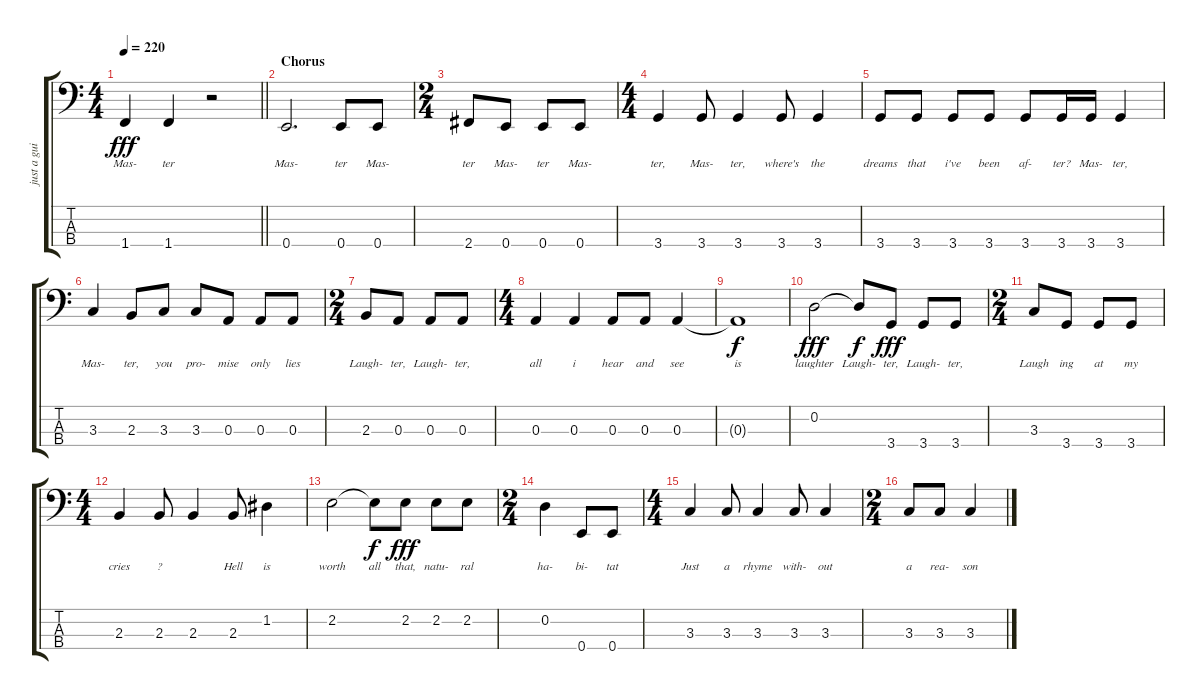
\track ("just a guide (mute this)" "just a gui") {instrument electricbassfinger}
\staff {score tabs}
\tuning (G2 D2 A1 E1) {hide}
\ts (4 4)
\tempo 220
\clef f4
\barLineRight lightlight
\ks c
1.4.4{lyrics (0 "Mas-") lyrics (1 "") lyrics (2 "") lyrics (3 "") lyrics (4 "") dy fff} 1.4.4{lyrics (0 "ter") lyrics (1 "") lyrics (2 "") lyrics (3 "") lyrics (4 "")} r.2 |
\section ("" "Chorus")
0.4.2{d lyrics (0 "Mas-") lyrics (1 "") lyrics (2 "") lyrics (3 "") lyrics (4 "")} 0.4.8{lyrics (0 "ter") lyrics (1 "") lyrics (2 "") lyrics (3 "") lyrics (4 "")} 0.4.8{lyrics (0 "Mas-") lyrics (1 "") lyrics (2 "") lyrics (3 "") lyrics (4 "")} |
\ts (2 4)
2.4.8{lyrics (0 "ter") lyrics (1 "") lyrics (2 "") lyrics (3 "") lyrics (4 "")} 0.4.8{lyrics (0 "Mas-") lyrics (1 "") lyrics (2 "") lyrics (3 "") lyrics (4 "")} 0.4.8{lyrics (0 "ter") lyrics (1 "") lyrics (2 "") lyrics (3 "") lyrics (4 "")} 0.4.8{lyrics (0 "Mas-") lyrics (1 "") lyrics (2 "") lyrics (3 "") lyrics (4 "")} |
\ts (4 4)
3.4.4{lyrics (0 "ter,") lyrics (1 "") lyrics (2 "") lyrics (3 "") lyrics (4 "")} 3.4.8{lyrics (0 "Mas-") lyrics (1 "") lyrics (2 "") lyrics (3 "") lyrics (4 "")} 3.4.4{lyrics (0 "ter,") lyrics (1 "") lyrics (2 "") lyrics (3 "") lyrics (4 "")} 3.4.8{lyrics (0 "where's") lyrics (1 "") lyrics (2 "") lyrics (3 "") lyrics (4 "")} 3.4.4{lyrics (0 "the") lyrics (1 "") lyrics (2 "") lyrics (3 "") lyrics (4 "")} |
3.4.8{lyrics (0 "dreams") lyrics (1 "") lyrics (2 "") lyrics (3 "") lyrics (4 "")} 3.4.8{lyrics (0 "that") lyrics (1 "") lyrics (2 "") lyrics (3 "") lyrics (4 "")} 3.4.8{lyrics (0 "i've") lyrics (1 "") lyrics (2 "") lyrics (3 "") lyrics (4 "")} 3.4.8{lyrics (0 "been") lyrics (1 "") lyrics (2 "") lyrics (3 "") lyrics (4 "")} 3.4.8{lyrics (0 "af-") lyrics (1 "") lyrics (2 "") lyrics (3 "") lyrics (4 "")} 3.4.16{lyrics (0 "ter?") lyrics (1 "") lyrics (2 "") lyrics (3 "") lyrics (4 "")} 3.4.16{lyrics (0 "Mas-") lyrics (1 "") lyrics (2 "") lyrics (3 "") lyrics (4 "")} 3.4.4{lyrics (0 "ter,") lyrics (1 "") lyrics (2 "") lyrics (3 "") lyrics (4 "")} |
3.3.4{lyrics (0 "Mas-") lyrics (1 "") lyrics (2 "") lyrics (3 "") lyrics (4 "")} 2.3.8{lyrics (0 "ter,") lyrics (1 "") lyrics (2 "") lyrics (3 "") lyrics (4 "")} 3.3.8{lyrics (0 "you") lyrics (1 "") lyrics (2 "") lyrics (3 "") lyrics (4 "")} 3.3.8{lyrics (0 "pro-") lyrics (1 "") lyrics (2 "") lyrics (3 "") lyrics (4 "")} 0.3.8{lyrics (0 "mise") lyrics (1 "") lyrics (2 "") lyrics (3 "") lyrics (4 "")} 0.3.8{lyrics (0 "only") lyrics (1 "") lyrics (2 "") lyrics (3 "") lyrics (4 "")} 0.3.8{lyrics (0 "lies") lyrics (1 "") lyrics (2 "") lyrics (3 "") lyrics (4 "")} |
\ts (2 4)
2.3.8{lyrics (0 "Laugh-") lyrics (1 "") lyrics (2 "") lyrics (3 "") lyrics (4 "")} 0.3.8{lyrics (0 "ter,") lyrics (1 "") lyrics (2 "") lyrics (3 "") lyrics (4 "")} 0.3.8{lyrics (0 "Laugh-") lyrics (1 "") lyrics (2 "") lyrics (3 "") lyrics (4 "")} 0.3.8{lyrics (0 "ter,") lyrics (1 "") lyrics (2 "") lyrics (3 "") lyrics (4 "")} |
\ts (4 4)
0.3.4{lyrics (0 "all") lyrics (1 "") lyrics (2 "") lyrics (3 "") lyrics (4 "")} 0.3.4{lyrics (0 "i") lyrics (1 "") lyrics (2 "") lyrics (3 "") lyrics (4 "")} 0.3.8{lyrics (0 "hear") lyrics (1 "") lyrics (2 "") lyrics (3 "") lyrics (4 "")} 0.3.8{lyrics (0 "and") lyrics (1 "") lyrics (2 "") lyrics (3 "") lyrics (4 "")} 0.3.4{lyrics (0 "see") lyrics (1 "") lyrics (2 "") lyrics (3 "") lyrics (4 "")} |
0.3{t}.1{lyrics (0 "is") lyrics (1 "") lyrics (2 "") lyrics (3 "") lyrics (4 "") dy f} |
0.2.2{lyrics (0 "laughter") lyrics (1 "") lyrics (2 "") lyrics (3 "") lyrics (4 "") dy fff} 0.2{t}.8{lyrics (0 "Laugh-") lyrics (1 "") lyrics (2 "") lyrics (3 "") lyrics (4 "") dy f} 3.4.8{lyrics (0 "ter,") lyrics (1 "") lyrics (2 "") lyrics (3 "") lyrics (4 "") dy fff} 3.4.8{lyrics (0 "Laugh-") lyrics (1 "") lyrics (2 "") lyrics (3 "") lyrics (4 "")} 3.4.8{lyrics (0 "ter,") lyrics (1 "") lyrics (2 "") lyrics (3 "") lyrics (4 "")} |
\ts (2 4)
3.3.8{lyrics (0 "Laugh") lyrics (1 "") lyrics (2 "") lyrics (3 "") lyrics (4 "")} 3.4.8{lyrics (0 "ing") lyrics (1 "") lyrics (2 "") lyrics (3 "") lyrics (4 "")} 3.4.8{lyrics (0 "at") lyrics (1 "") lyrics (2 "") lyrics (3 "") lyrics (4 "")} 3.4.8{lyrics (0 "my") lyrics (1 "") lyrics (2 "") lyrics (3 "") lyrics (4 "")} |
\ts (4 4)
2.3.4{lyrics (0 "cries") lyrics (1 "") lyrics (2 "") lyrics (3 "") lyrics (4 "")} 2.3.8{lyrics (0 "?") lyrics (1 "") lyrics (2 "") lyrics (3 "") lyrics (4 "")} 2.3.4{lyrics (0 "") lyrics (1 "") lyrics (2 "") lyrics (3 "") lyrics (4 "")} 2.3.8{lyrics (0 "Hell") lyrics (1 "") lyrics (2 "") lyrics (3 "") lyrics (4 "")} 1.2.4{lyrics (0 "is") lyrics (1 "") lyrics (2 "") lyrics (3 "") lyrics (4 "")} |
2.2.2{lyrics (0 "worth") lyrics (1 "") lyrics (2 "") lyrics (3 "") lyrics (4 "")} 2.2{t}.8{lyrics (0 "all") lyrics (1 "") lyrics (2 "") lyrics (3 "") lyrics (4 "") dy f} 2.2.8{lyrics (0 "that,") lyrics (1 "") lyrics (2 "") lyrics (3 "") lyrics (4 "") dy fff} 2.2.8{lyrics (0 "natu-") lyrics (1 "") lyrics (2 "") lyrics (3 "") lyrics (4 "")} 2.2.8{lyrics (0 "ral") lyrics (1 "") lyrics (2 "") lyrics (3 "") lyrics (4 "")} |
\ts (2 4)
0.2.4{lyrics (0 "ha-") lyrics (1 "") lyrics (2 "") lyrics (3 "") lyrics (4 "")} 0.4.8{lyrics (0 "bi-") lyrics (1 "") lyrics (2 "") lyrics (3 "") lyrics (4 "")} 0.4.8{lyrics (0 "tat") lyrics (1 "") lyrics (2 "") lyrics (3 "") lyrics (4 "")} |
\ts (4 4)
3.3.4{lyrics (0 "Just") lyrics (1 "") lyrics (2 "") lyrics (3 "") lyrics (4 "")} 3.3.8{lyrics (0 "a") lyrics (1 "") lyrics (2 "") lyrics (3 "") lyrics (4 "")} 3.3.4{lyrics (0 "rhyme") lyrics (1 "") lyrics (2 "") lyrics (3 "") lyrics (4 "")} 3.3.8{lyrics (0 "with-") lyrics (1 "") lyrics (2 "") lyrics (3 "") lyrics (4 "")} 3.3.4{lyrics (0 "out") lyrics (1 "") lyrics (2 "") lyrics (3 "") lyrics (4 "")} |
\ts (2 4)
3.3.8{lyrics (0 "a") lyrics (1 "") lyrics (2 "") lyrics (3 "") lyrics (4 "")} 3.3.8{lyrics (0 "rea-") lyrics (1 "") lyrics (2 "") lyrics (3 "") lyrics (4 "")} 3.3.4{lyrics (0 "son") lyrics (1 "") lyrics (2 "") lyrics (3 "") lyrics (4 "")}
